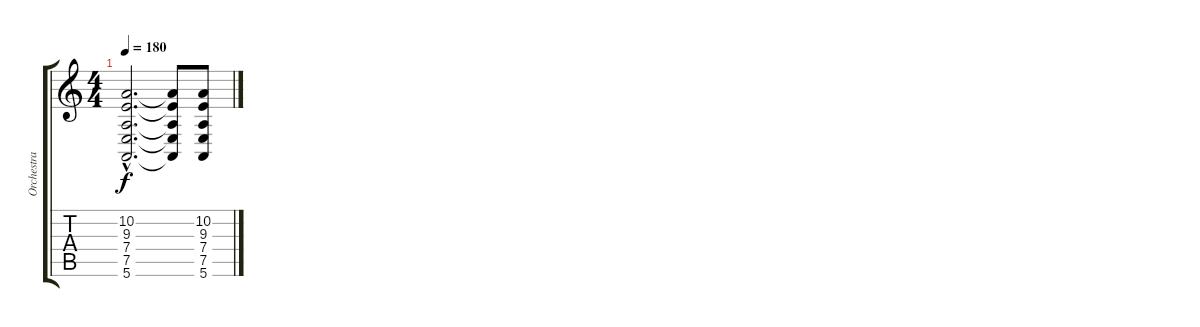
\track ("Orchestra 1" "Orchestra ") {instrument pizzicatostrings}
\staff {score tabs}
\tuning (E4 B3 G3 D3 A2 E2) {hide}
\ts (4 4)
\tempo 180
\clef g2
\ks c
(10.2{hac} 9.3{hac} 7.4{hac} 7.5{hac} 5.6{hac}).2{d dy f} (10.2{t} 9.3{t} 7.4{t} 7.5{t} 5.6{t}).8 (10.2 9.3 7.4 7.5 5.6).8
